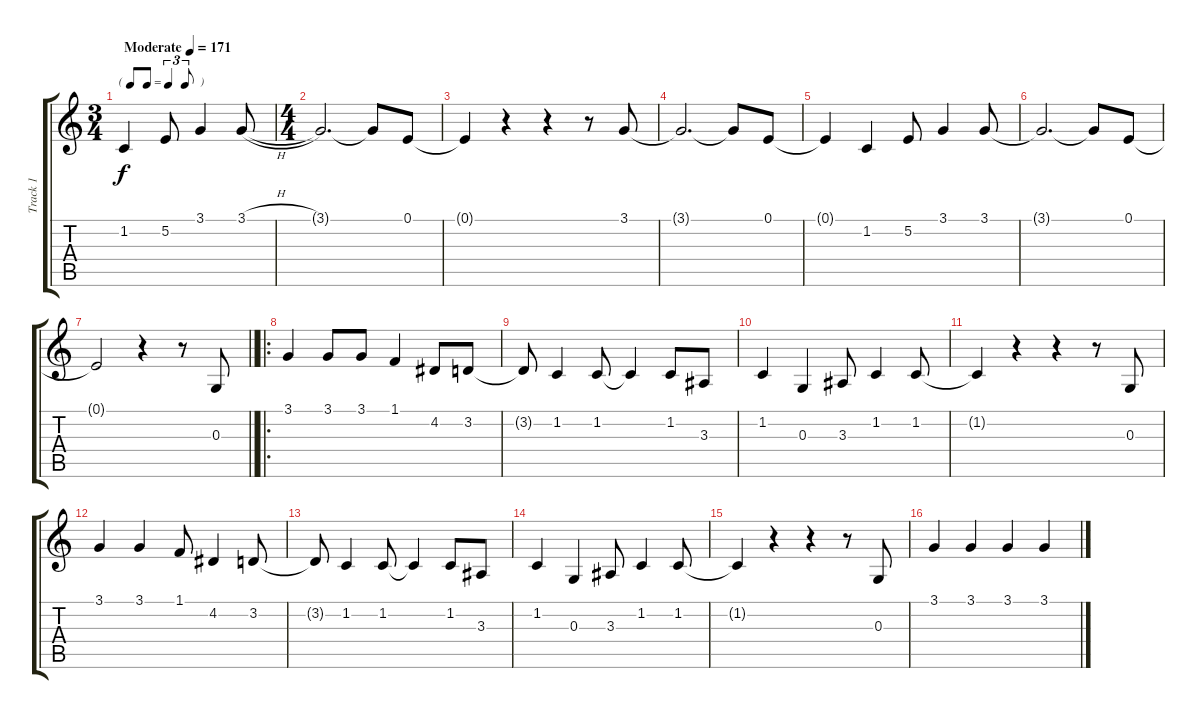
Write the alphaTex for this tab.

\track ("Track 1" "Track 1") {instrument tenorsax}
\staff {score tabs}
\tuning (E4 B3 G3 D3 A2 E2) {hide}
\ts (3 4)
\tf triplet8th
\tempo (171 "Moderate")
\clef g2
\ks c
1.2.4{dy f instrument tenorsax} 5.2.8 3.1.4 3.1{h}.8 |
\ts (4 4)
3.1{t}.2{d} 3.1{t}.8 0.1.8 |
0.1{t}.4 r.4 r.4 r.8 3.1.8 |
3.1{t}.2{d} 3.1{t}.8 0.1.8 |
0.1{t}.4 1.2.4 5.2.8 3.1.4 3.1.8 |
3.1{t}.2{d} 3.1{t}.8 0.1.8 |
\barLineRight lightlight
0.1{t}.2 r.4 r.8 0.3.8 |
\ro
3.1.4 3.1.8 3.1.8 1.1.4 4.2.8 3.2.8 |
3.2{t}.8 1.2.4 1.2.8 1.2{t}.4 1.2.8 3.3.8 |
1.2.4 0.3.4 3.3.8 1.2.4 1.2.8 |
1.2{t}.4 r.4 r.4 r.8 0.3.8 |
3.1.4 3.1.4 1.1.8 4.2.4 3.2.8 |
3.2{t}.8 1.2.4 1.2.8 1.2{t}.4 1.2.8 3.3.8 |
1.2.4 0.3.4 3.3.8 1.2.4 1.2.8 |
1.2{t}.4 r.4 r.4 r.8 0.3.8 |
3.1.4 3.1.4 3.1.4 3.1.4
